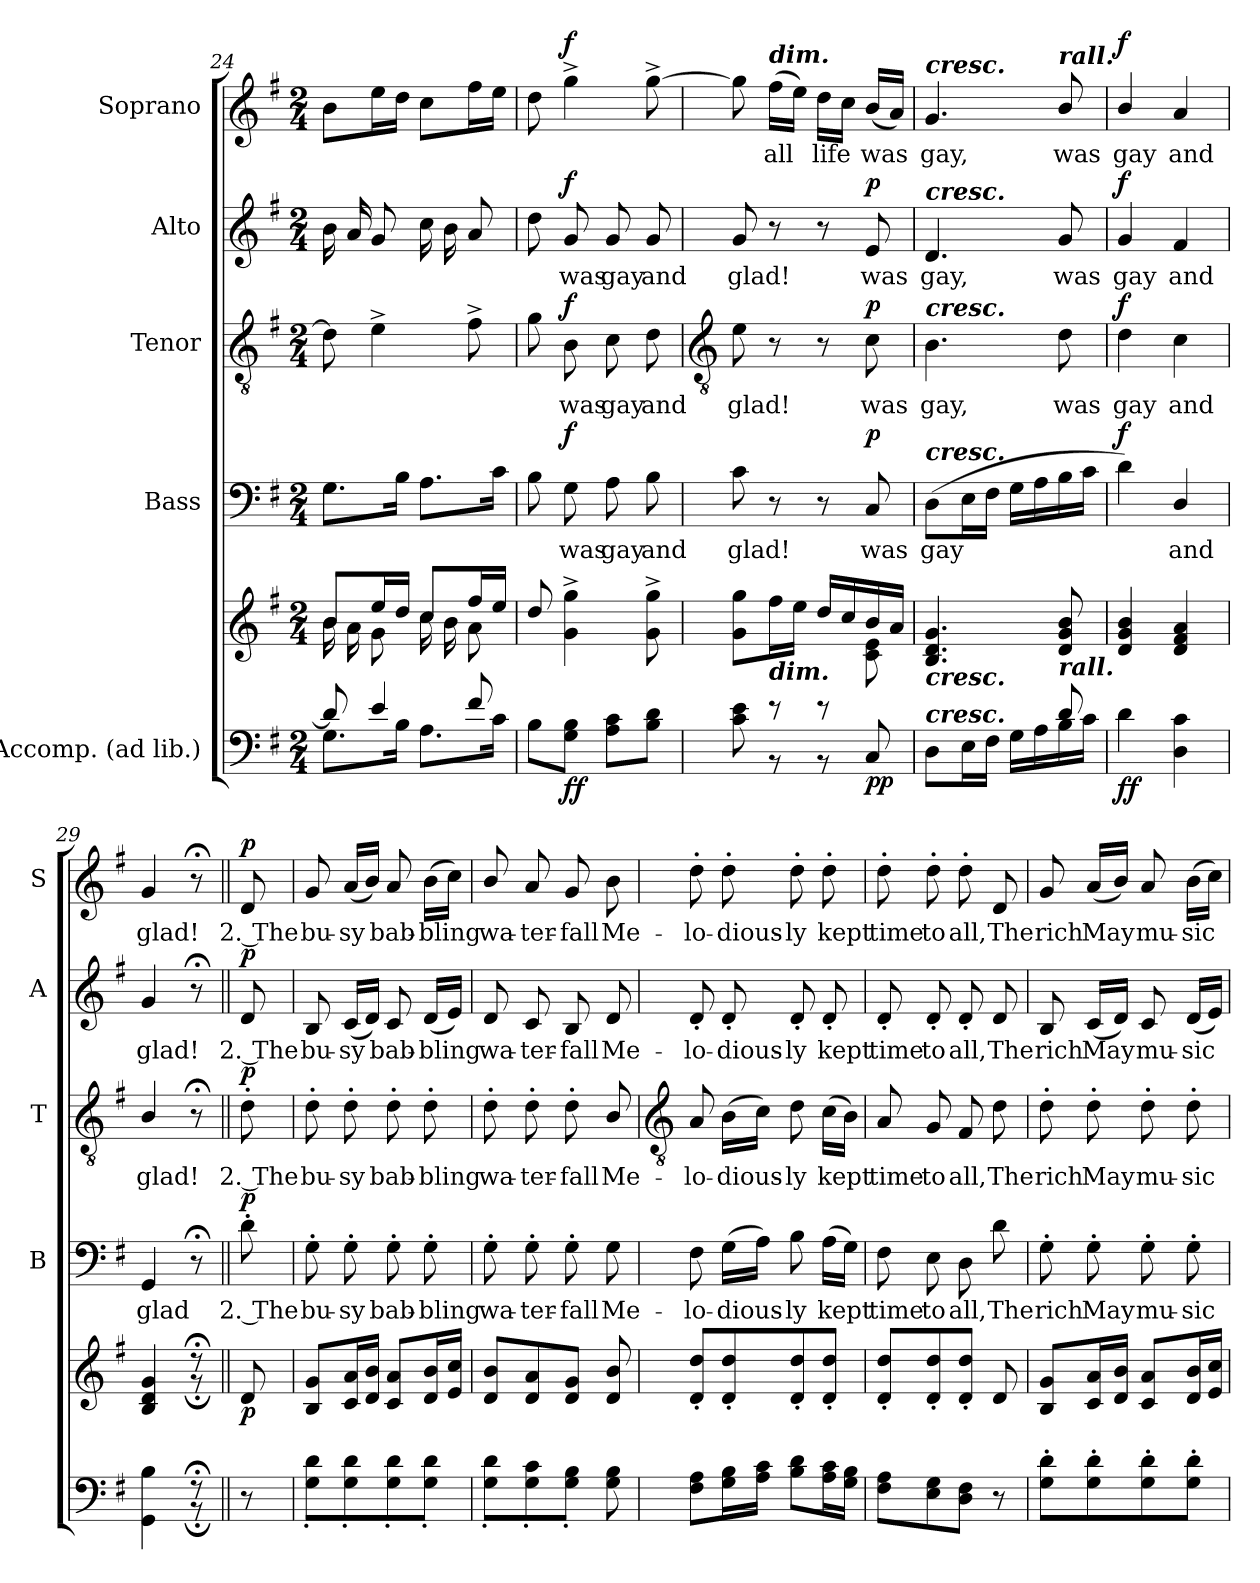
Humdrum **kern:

**kern	**kern	**dynam	**kern	**text	**dynam	**kern	**text	**dynam	**kern	**text	**dynam	**kern	**text	**dynam
*part5	*part5	*part5	*part4	*part4	*part4	*part3	*part3	*part3	*part2	*part2	*part2	*part1	*part1	*part1
*staff6	*staff5	*staff5/6	*staff4	*staff4	*staff4	*staff3	*staff3	*staff3	*staff2	*staff2	*staff2	*staff1	*staff1	*staff1
*I"Accomp. (ad lib.)	*	*	*I"Bass	*	*	*I"Tenor	*	*	*I"Alto	*	*	*I"Soprano	*	*
*	*	*	*I'B	*	*	*I'T	*	*	*I'A	*	*	*I'S	*	*
*clefF4	*clefG2	*	*clefF4	*	*	*clefGv2	*	*	*clefG2	*	*	*clefG2	*	*
*k[f#]	*k[f#]	*	*k[f#]	*	*	*k[f#]	*	*	*k[f#]	*	*	*k[f#]	*	*
*G:	*G:	*	*G:	*	*	*G:	*	*	*G:	*	*	*G:	*	*
*M2/4	*M2/4	*	*M2/4	*	*	*M2/4	*	*	*M2/4	*	*	*M2/4	*	*
=24	=24	=24	=24	=24	=24	=24	=24	=24	=24	=24	=24	=24	=24	=24
*^	*^	*	*	*	*	*	*	*	*	*	*	*	*	*
8d/]	8.G\L	8b/L	16b\LL	.	8.GL	.	.	8d]	.	.	16bLL	.	.	8bL	.	.
.	.	.	16a\	.	.	.	.	.	.	.	16a	.	.	.	.	.
4e/	.	16ee/L	8g\J	.	.	.	.	4e^	.	.	8gJ	.	.	16eeL	.	.
.	16B\J	16dd/JJ	.	.	16BJ	.	.	.	.	.	.	.	.	16ddJJ	.	.
.	8.A\L	8cc/L	16cc\LL	.	8.AL	.	.	.	.	.	16ccLL	.	.	8ccL	.	.
.	.	.	16b\	.	.	.	.	.	.	.	16b	.	.	.	.	.
8f#/	.	16ff#/L	8a\J	.	.	.	.	8f#^	.	.	8aJ	.	.	16ff#L	.	.
.	16c\J	16ee/JJ	.	.	16cJ	.	.	.	.	.	.	.	.	16eeJJ	.	.
=25	=25	=25	=25	=25	=25	=25	=25	=25	=25	=25	=25	=25	=25	=25	=25	=25
2ryy	8B\L	8dd/	2ryy	.	8B	.	.	8g	.	.	8dd	.	.	8dd	.	.
!	!	!	!	!LO:DY:b=2	!	!LO:LY:b	!	!	!LO:LY:b	!	!	!LO:LY:b	!	!	!	!
!	!	!	!	!LO:DY:n=1:b	!	!	!LO:DY:b	!	!	!LO:DY:b	!	!	!LO:DY:b	!	!	!LO:DY:b
.	8G\ 8B\J	4g\^ 4gg\^	.	f f	8G	was	f	8B	was	f	8g	was	f	4gg^	.	f
!	!	!	!	!	!	!LO:LY:b	!	!	!LO:LY:b	!	!	!LO:LY:b	!	!	!	!
.	8A\ 8c\L	.	.	.	8A	gay	.	8c	gay	.	8g	gay	.	.	.	.
!	!	!	!	!	!	!LO:LY:b	!	!	!LO:LY:b	!	!	!LO:LY:b	!	!	!	!
.	8B\ 8d\J	8g\^ 8gg\^	.	.	8B	and	.	8d	and	.	8g	and	.	[8gg^	.	.
!!LO:LB:g=z
=26	=26	=26	=26	=26	=26	=26	=26	=26	=26	=26	=26	=26	=26	=26	=26	=26
*	*	*	*	*	*	*	*	*clefGv2	*	*	*	*	*	*	*	*
!	!	!	!	!	!	!LO:LY:b	!	!	!LO:LY:b	!	!	!LO:LY:b	!	!	!	!
8ryy	8c\ 8e\	8g\ 8gg\L	4ryy	.	8c	glad!	.	8e	glad!	.	8g	glad!	.	8gg]	.	.
!	!	!	!	!	!	!	!	!	!	!	!	!	!	!LO:TX:a:Bi:t=dim.	!	!
!	!	!LO:TX:b:Bi:t=dim.	!	!	!	!	!	!	!	!	!	!	!	!	!	!
!	!	!	!	!	!	!	!	!	!	!	!	!	!	!	!LO:LY:b	!
8r	8r	16ff#\L	.	.	8r	.	.	8r	.	.	8r	.	.	(>16ff#LL	all	.
.	.	16ee\JJ	.	.	.	.	.	.	.	.	.	.	.	16eeJJ)	.	.
!	!	!	!	!	!	!	!	!	!	!	!	!	!	!	!LO:LY:b	!
8r	8r	16dd/LL	8ryy	.	8r	.	.	8r	.	.	8r	.	.	16ddLL	life	.
.	.	16cc/	.	.	.	.	.	.	.	.	.	.	.	16ccJJ	.	.
!	!	!	!	!LO:DY:b=2	!	!LO:LY:b	!	!	!LO:LY:b	!	!	!LO:LY:b	!	!	!LO:LY:b	!
!	!	!	!	!LO:DY:n=1:b	!	!	!LO:DY:b	!	!	!LO:DY:b	!	!	!LO:DY:b	!	!	!
8ryy	8C/	16b/	8c\ 8e\	p p	8C	was	p	8c	was	p	8e	was	p	(<16bLL	was	.
.	.	16a/JJ	.	.	.	.	.	.	.	.	.	.	.	16aJJ)	.	.
=27	=27	=27	=27	=27	=27	=27	=27	=27	=27	=27	=27	=27	=27	=27	=27	=27
!	!	!	!	!	!	!	!	!	!	!	!	!	!	!LO:TX:a:Bi:t=cresc.	!	!
!	!	!	!	!	!	!	!	!	!	!	!LO:TX:a:Bi:t=cresc.	!	!	!	!	!
!	!	!	!	!	!	!	!	!LO:TX:a:Bi:t=cresc.	!	!	!	!	!	!	!	!
!	!	!	!	!	!LO:TX:a:Bi:t=cresc.	!	!	!	!	!	!	!	!	!	!	!
!	!	!LO:TX:b:Bi:t=cresc.	!	!	!	!	!	!	!	!	!	!	!	!	!	!
!LO:TX:a:Bi:t=cresc.	!	!	!	!	!	!	!	!	!	!	!	!	!	!	!	!
!	!	!	!	!	!	!LO:LY:b	!	!	!LO:LY:b	!	!	!LO:LY:b	!	!	!LO:LY:b	!
4.ryy	8D\L	4.B/ 4.d/ 4.g/	2ryy	.	(>8DL	gay	.	4.B	gay,	.	4.d	gay,	.	4.g	gay,	.
.	16E\L	.	.	.	16EL	.	.	.	.	.	.	.	.	.	.	.
.	16F#\JJ	.	.	.	16F#JJ	.	.	.	.	.	.	.	.	.	.	.
.	16G\LL	.	.	.	16GLL	.	.	.	.	.	.	.	.	.	.	.
.	16A\	.	.	.	16A	.	.	.	.	.	.	.	.	.	.	.
!	!	!	!	!	!	!	!	!	!	!	!	!	!	!LO:TX:a:Bi:t=rall.	!	!
!	!	!LO:TX:b:Bi:t=rall.	!	!	!	!	!	!	!	!	!	!	!	!	!	!
!	!	!	!	!	!	!	!	!	!LO:LY:b	!	!	!LO:LY:b	!	!	!LO:LY:b	!
8d/	16B\	8d/ 8g/ 8b/	.	.	16B	.	.	8d	was	.	8g	was	.	8b/	was	.
.	16c\JJ	.	.	.	16cJJ	.	.	.	.	.	.	.	.	.	.	.
=28	=28	=28	=28	=28	=28	=28	=28	=28	=28	=28	=28	=28	=28	=28	=28	=28
!	!	!	!	!LO:DY:b=2	!	!	!	!	!LO:LY:b	!	!	!LO:LY:b	!	!	!LO:LY:b	!
!	!	!	!	!LO:DY:n=1:b	!	!	!LO:DY:b	!	!	!LO:DY:b	!	!	!LO:DY:b	!	!	!LO:DY:b
2ryy	4d\	4d/ 4g/ 4b/	2ryy	f f	4d)	.	f	4d	gay	f	4g	gay	f	4b/	gay	f
!	!	!	!	!	!	!LO:LY:b	!	!	!LO:LY:b	!	!	!LO:LY:b	!	!	!LO:LY:b	!
.	4D\ 4c\	4d/ 4f#/ 4a/	.	.	4D/	and	.	4c	and	.	4f#	and	.	4a	and	.
=29	=29	=29	=29	=29	=29	=29	=29	=29	=29	=29	=29	=29	=29	=29	=29	=29
!	!	!	!	!	!	!LO:LY:b	!	!	!LO:LY:b	!	!	!LO:LY:b	!	!	!LO:LY:b	!
4ryy	4GG\ 4B\	4B/ 4d/ 4g/	4ryy	.	4GG	glad	.	4B/	glad!	.	4g	glad!	.	4g	glad!	.
8r;<	8r;<	8r;<	8r;<	.	8r;<	.	.	8r;<	.	.	8r;<	.	.	8r;<	.	.
=30||	=30||	=30||	=30||	=30||	=30||	=30||	=30||	=30||	=30||	=30||	=30||	=30||	=30||	=30||	=30||	=30||
!	!	!	!	!LO:DY:b	!	!LO:LY:b	!LO:DY:b	!	!LO:LY:b	!LO:DY:b	!	!LO:LY:b	!LO:DY:b	!	!LO:LY:b	!LO:DY:b
8ryy	8r	8d/	8ryy	p	8d'	2. The	p	8d'	2. The	p	8d	2. The	p	8d	2. The	p
=31	=31	=31	=31	=31	=31	=31	=31	=31	=31	=31	=31	=31	=31	=31	=31	=31
!	!	!	!	!	!	!LO:LY:b	!	!	!LO:LY:b	!	!	!LO:LY:b	!	!	!LO:LY:b	!
2ryy	8G\' 8d\'L	8B/ 8g/L	2ryy	.	8G'	bu-	.	8d'	bu-	.	8B	bu-	.	8g	bu-	.
!	!	!	!	!	!	!LO:LY:b	!	!	!LO:LY:b	!	!	!LO:LY:b	!	!	!LO:LY:b	!
.	8G\' 8d\'	16c/ 16a/L	.	.	8G'	-sy	.	8d'	-sy	.	(<16cLL	-sy	.	(<16aLL	-sy	.
.	.	16d/ 16b/JJ	.	.	.	.	.	.	.	.	16dJJ)	.	.	16bJJ)	.	.
!	!	!	!	!	!	!LO:LY:b	!	!	!LO:LY:b	!	!	!LO:LY:b	!	!	!LO:LY:b	!
.	8G\' 8d\'	8c/ 8a/L	.	.	8G'	bab-	.	8d'	bab-	.	8c	bab-	.	8a	bab-	.
!	!	!	!	!	!	!LO:LY:b	!	!	!LO:LY:b	!	!	!LO:LY:b	!	!	!LO:LY:b	!
.	8G\' 8d\'J	16d/ 16b/L	.	.	8G'	-bling	.	8d'	-bling	.	(<16dLL	-bling	.	(>16bLL	-bling	.
.	.	16e/ 16cc/JJ	.	.	.	.	.	.	.	.	16eJJ)	.	.	16ccJJ)	.	.
=32	=32	=32	=32	=32	=32	=32	=32	=32	=32	=32	=32	=32	=32	=32	=32	=32
!	!	!	!	!	!	!LO:LY:b	!	!	!LO:LY:b	!	!	!LO:LY:b	!	!	!LO:LY:b	!
2ryy	8G\' 8d\'L	8d/ 8b/L	2ryy	.	8G'	wa-	.	8d'	wa-	.	8d	wa-	.	8b/	wa-	.
!	!	!	!	!	!	!LO:LY:b	!	!	!LO:LY:b	!	!	!LO:LY:b	!	!	!LO:LY:b	!
.	8G\' 8c\'	8d/ 8a/	.	.	8G'	-ter-	.	8d'	-ter-	.	8c	-ter-	.	8a	-ter-	.
!	!	!	!	!	!	!LO:LY:b	!	!	!LO:LY:b	!	!	!LO:LY:b	!	!	!LO:LY:b	!
.	8G\' 8B\'J	8d/ 8g/J	.	.	8G'	-fall	.	8d'	-fall	.	8B	-fall	.	8g	-fall	.
!	!	!	!	!	!	!LO:LY:b	!	!	!LO:LY:b	!	!	!LO:LY:b	!	!	!LO:LY:b	!
.	8G\ 8B\	8d/ 8b/	.	.	8G	Me-	.	8B/	Me-	.	8d	Me-	.	8b\	Me-	.
*v	*v	*	*	*	*	*	*	*	*	*	*	*	*	*	*	*
*	*v	*v	*	*	*	*	*	*	*	*	*	*	*	*	*
!!LO:LB:g=z
=33	=33	=33	=33	=33	=33	=33	=33	=33	=33	=33	=33	=33	=33	=33
*	*	*	*	*	*	*clefGv2	*	*	*	*	*	*	*	*
*^	*	*	*	*	*	*	*	*	*	*	*	*	*	*
!	!	!	!	!	!LO:LY:b	!	!	!LO:LY:b	!	!	!LO:LY:b	!	!	!LO:LY:b	!
*v	*v	*	*	*	*	*	*	*	*	*	*	*	*	*	*
8F# 8AL	8d' 8dd'L	.	8F#	-lo-	.	8A	-lo-	.	8d'	-lo-	.	8dd'	-lo-	.
!	!	!	!	!LO:LY:b	!	!	!LO:LY:b	!	!	!LO:LY:b	!	!	!LO:LY:b	!
16G 16BL	8d' 8dd'	.	(>16GLL	-dious-	.	(>16BLL	-dious-	.	8d'	-dious-	.	8dd'	-dious-	.
16A 16cJJ	.	.	16AJJ)	.	.	16cJJ)	.	.	.	.	.	.	.	.
!	!	!	!	!LO:LY:b	!	!	!LO:LY:b	!	!	!LO:LY:b	!	!	!LO:LY:b	!
8B 8dL	8d' 8dd'	.	8B	ly	.	8d	ly	.	8d'	-ly	.	8dd'	-ly	.
!	!	!	!	!LO:LY:b	!	!	!LO:LY:b	!	!	!LO:LY:b	!	!	!LO:LY:b	!
16A 16cL	8d' 8dd'J	.	(>16ALL	kept	.	(>16cLL	kept	.	8d'	kept	.	8dd'	kept	.
16G 16BJJ	.	.	16GJJ)	.	.	16BJJ)	.	.	.	.	.	.	.	.
=34	=34	=34	=34	=34	=34	=34	=34	=34	=34	=34	=34	=34	=34	=34
!	!	!	!	!LO:LY:b	!	!	!LO:LY:b	!	!	!LO:LY:b	!	!	!LO:LY:b	!
8F# 8AL	8d' 8dd'L	.	8F#\	time	.	8A	time	.	8d'	time	.	8dd'	time	.
!	!	!	!	!LO:LY:b	!	!	!LO:LY:b	!	!	!LO:LY:b	!	!	!LO:LY:b	!
8E 8G	8d' 8dd'	.	8E	to	.	8G	to	.	8d'	to	.	8dd'	to	.
!	!	!	!	!LO:LY:b	!	!	!LO:LY:b	!	!	!LO:LY:b	!	!	!LO:LY:b	!
8D 8F#J	8d' 8dd'J	.	8D	all,	.	8F#	all,	.	8d'	all,	.	8dd'	all,	.
!	!	!	!	!LO:LY:b	!	!	!LO:LY:b	!	!	!LO:LY:b	!	!	!LO:LY:b	!
8r	8d	.	8d	The	.	8d	The	.	8d	The	.	8d	The	.
=35	=35	=35	=35	=35	=35	=35	=35	=35	=35	=35	=35	=35	=35	=35
!	!	!	!	!LO:LY:b	!	!	!LO:LY:b	!	!	!LO:LY:b	!	!	!LO:LY:b	!
8G' 8d'L	8B 8gL	.	8G'	rich	.	8d'	rich	.	8B	rich	.	8g	rich	.
!	!	!	!	!LO:LY:b	!	!	!LO:LY:b	!	!	!LO:LY:b	!	!	!LO:LY:b	!
8G' 8d'	16c 16aL	.	8G'	May	.	8d'	May	.	(<16cLL	May	.	(<16aLL	May	.
.	16d 16bJJ	.	.	.	.	.	.	.	16dJJ)	.	.	16bJJ)	.	.
!	!	!	!	!LO:LY:b	!	!	!LO:LY:b	!	!	!LO:LY:b	!	!	!LO:LY:b	!
8G' 8d'	8c 8aL	.	8G'	mu-	.	8d'	mu-	.	8c	mu-	.	8a	mu-	.
!	!	!	!	!LO:LY:b	!	!	!LO:LY:b	!	!	!LO:LY:b	!	!	!LO:LY:b	!
8G' 8d'J	16d 16bL	.	8G'	-sic	.	8d'	-sic	.	(<16dLL	-sic	.	(>16bLL	-sic	.
.	16e 16ccJJ	.	.	.	.	.	.	.	16eJJ)	.	.	16ccJJ)	.	.
=	=	=	=	=	=	=	=	=	=	=	=	=	=	=
*-	*-	*-	*-	*-	*-	*-	*-	*-	*-	*-	*-	*-	*-	*-
